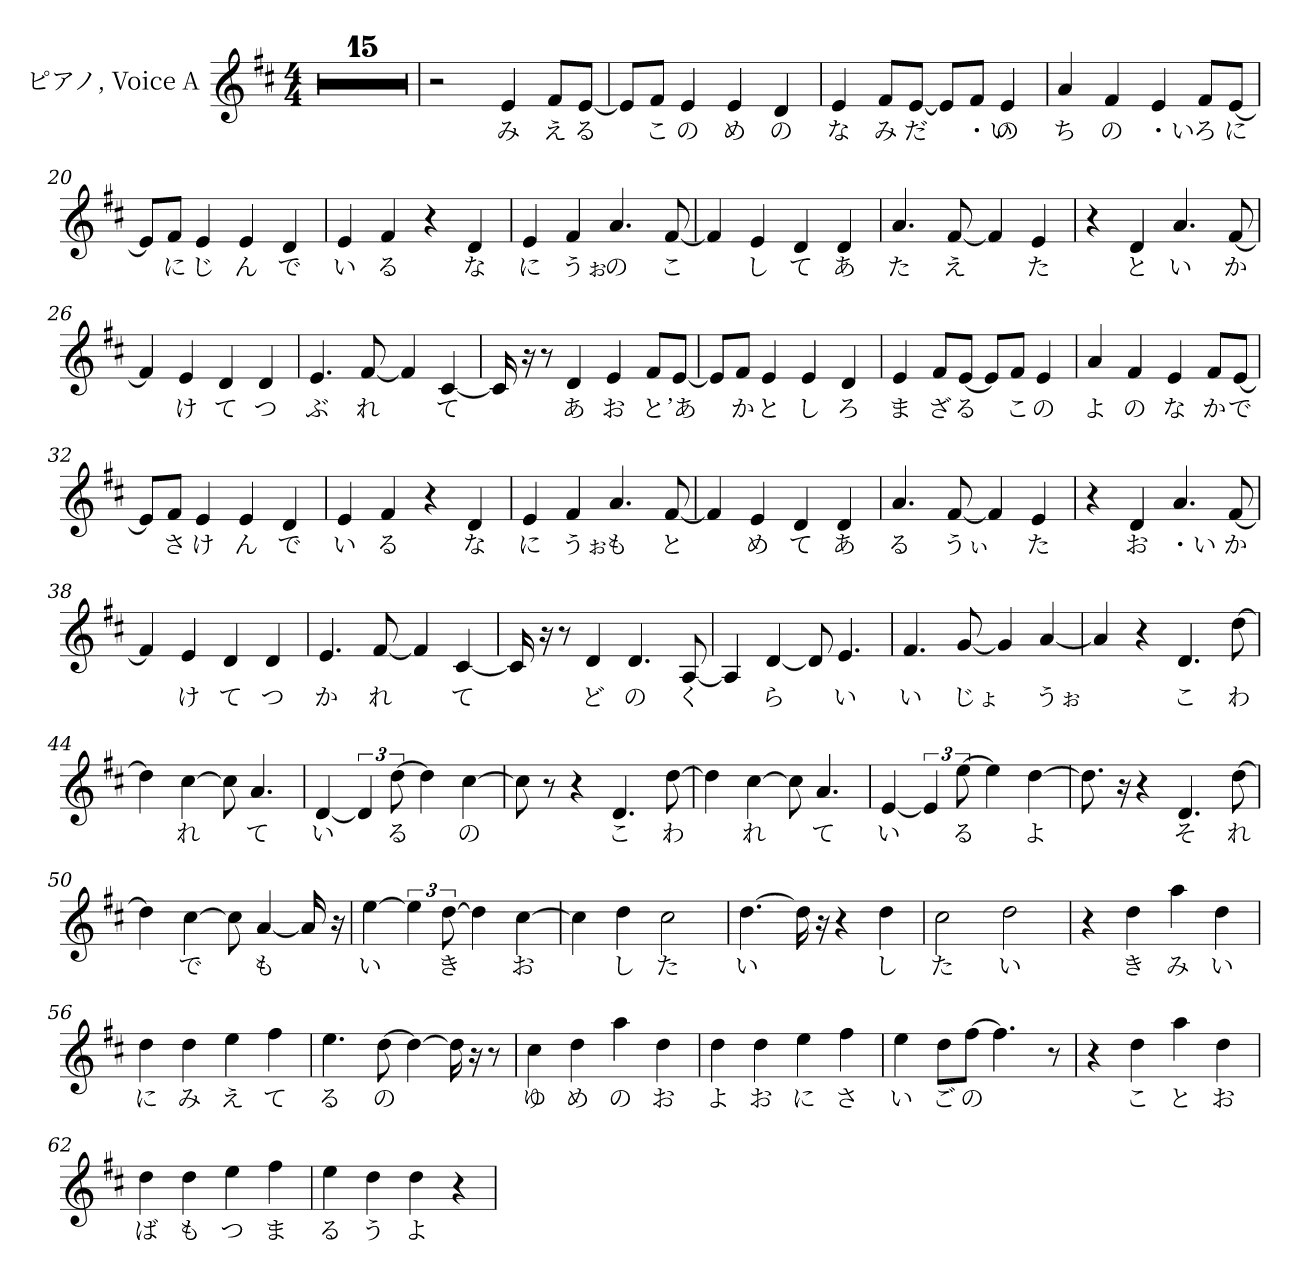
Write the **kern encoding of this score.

**kern	**text
*part1	*part1
*staff1	*staff1
*I"ピアノ, Voice A	*
*clefG2	*
*k[f#c#]	*
*M4/4	*
*MM200	*
=1	=1
1r	.
=2	=2
1r	.
=3	=3
1r	.
=4	=4
1r	.
=5	=5
1r	.
=6	=6
1r	.
=7	=7
1r	.
=8	=8
1r	.
=9	=9
1r	.
=10	=10
1r	.
=11	=11
1r	.
=12	=12
1r	.
=13	=13
1r	.
=14	=14
1r	.
=15	=15
1r	.
=16	=16
2r	.
!	!LO:LY:b
4e/	み
!	!LO:LY:b
8f#/L	え
!	!LO:LY:b
[8e/J	る
!!LO:LB:g=z
=17	=17
8e/L]	.
!	!LO:LY:b
8f#/J	こ
!	!LO:LY:b
4e/	の
!	!LO:LY:b
4e/	め
!	!LO:LY:b
4d/	の
=18	=18
!	!LO:LY:b
4e/	な
!	!LO:LY:b
8f#/L	み
!	!LO:LY:b
[8e/J	だ
8e/L]	.
!	!LO:LY:b
8f#/J	・い
!	!LO:LY:b
4e/	の
=19	=19
!	!LO:LY:b
4a/	ち
!	!LO:LY:b
4f#/	の
!	!LO:LY:b
4e/	・い
!	!LO:LY:b
8f#/L	ろ
!	!LO:LY:b
[8e/J	に
=20	=20
8e/L]	.
!	!LO:LY:b
8f#/J	に
!	!LO:LY:b
4e/	じ
!	!LO:LY:b
4e/	ん
!	!LO:LY:b
4d/	で
=21	=21
!	!LO:LY:b
4e/	い
!	!LO:LY:b
4f#/	る
4r	.
!	!LO:LY:b
4d/	な
=22	=22
!	!LO:LY:b
4e/	に
!	!LO:LY:b
4f#/	うぉ
!	!LO:LY:b
4.a/	の
!	!LO:LY:b
[8f#/	こ
=23	=23
4f#/]	.
!	!LO:LY:b
4e/	し
!	!LO:LY:b
4d/	て
!	!LO:LY:b
4d/	あ
!!LO:LB:g=z
=24	=24
!	!LO:LY:b
4.a/	た
!	!LO:LY:b
[8f#/	え
4f#/]	.
!	!LO:LY:b
4e/	た
=25	=25
4r	.
!	!LO:LY:b
4d/	と
!	!LO:LY:b
4.a/	い
!	!LO:LY:b
[8f#/	か
=26	=26
4f#/]	.
!	!LO:LY:b
4e/	け
!	!LO:LY:b
4d/	て
!	!LO:LY:b
4d/	つ
=27	=27
!	!LO:LY:b
4.e/	ぶ
!	!LO:LY:b
[8f#/	れ
4f#/]	.
!	!LO:LY:b
[4c#/	て
=28	=28
16c#/]	.
16r	.
8r	.
!	!LO:LY:b
4d/	あ
!	!LO:LY:b
4e/	お
!	!LO:LY:b
8f#/L	と
!	!LO:LY:b
[8e/J	’あ
=29	=29
8e/L]	.
!	!LO:LY:b
8f#/J	か
!	!LO:LY:b
4e/	と
!	!LO:LY:b
4e/	し
!	!LO:LY:b
4d/	ろ
=30	=30
!	!LO:LY:b
4e/	ま
!	!LO:LY:b
8f#/L	ざ
!	!LO:LY:b
[8e/J	る
8e/L]	.
!	!LO:LY:b
8f#/J	こ
!	!LO:LY:b
4e/	の
!!LO:LB:g=z
=31	=31
!	!LO:LY:b
4a/	よ
!	!LO:LY:b
4f#/	の
!	!LO:LY:b
4e/	な
!	!LO:LY:b
8f#/L	か
!	!LO:LY:b
[8e/J	で
=32	=32
8e/L]	.
!	!LO:LY:b
8f#/J	さ
!	!LO:LY:b
4e/	け
!	!LO:LY:b
4e/	ん
!	!LO:LY:b
4d/	で
=33	=33
!	!LO:LY:b
4e/	い
!	!LO:LY:b
4f#/	る
4r	.
!	!LO:LY:b
4d/	な
=34	=34
!	!LO:LY:b
4e/	に
!	!LO:LY:b
4f#/	うぉ
!	!LO:LY:b
4.a/	も
!	!LO:LY:b
[8f#/	と
=35	=35
4f#/]	.
!	!LO:LY:b
4e/	め
!	!LO:LY:b
4d/	て
!	!LO:LY:b
4d/	あ
=36	=36
!	!LO:LY:b
4.a/	る
!	!LO:LY:b
[8f#/	うぃ
4f#/]	.
!	!LO:LY:b
4e/	た
=37	=37
4r	.
!	!LO:LY:b
4d/	お
!	!LO:LY:b
4.a/	・い
!	!LO:LY:b
[8f#/	か
=38	=38
4f#/]	.
!	!LO:LY:b
4e/	け
!	!LO:LY:b
4d/	て
!	!LO:LY:b
4d/	つ
!!LO:LB:g=z
=39	=39
!	!LO:LY:b
4.e/	か
!	!LO:LY:b
[8f#/	れ
4f#/]	.
!	!LO:LY:b
[4c#/	て
=40	=40
16c#/]	.
16r	.
8r	.
!	!LO:LY:b
4d/	ど
!	!LO:LY:b
4.d/	の
!	!LO:LY:b
[8A/	く
=41	=41
4A/]	.
!	!LO:LY:b
[4d/	ら
8d/]	.
!	!LO:LY:b
4.e/	い
=42	=42
!	!LO:LY:b
4.f#/	い
!	!LO:LY:b
[8g/	じょ
4g/]	.
!	!LO:LY:b
[4a/	うぉ
=43	=43
4a/]	.
4r	.
!	!LO:LY:b
4.d/	こ
!	!LO:LY:b
[8dd\	わ
=44	=44
4dd\]	.
!	!LO:LY:b
[4cc#\	れ
8cc#\]	.
!	!LO:LY:b
4.a/	て
=45	=45
!	!LO:LY:b
[4d/	い
6d/]	.
!	!LO:LY:b
[12dd\	る
4dd\]	.
!	!LO:LY:b
[4cc#\	の
!!LO:LB:g=z
=46	=46
8cc#\]	.
8r	.
4r	.
!	!LO:LY:b
4.d/	こ
!	!LO:LY:b
[8dd\	わ
=47	=47
4dd\]	.
!	!LO:LY:b
[4cc#\	れ
8cc#\]	.
!	!LO:LY:b
4.a/	て
=48	=48
!	!LO:LY:b
[4e/	い
6e/]	.
!	!LO:LY:b
[12ee\	る
4ee\]	.
!	!LO:LY:b
[4dd\	よ
=49	=49
8.dd\]	.
16r	.
4r	.
!	!LO:LY:b
4.d/	そ
!	!LO:LY:b
[8dd\	れ
=50	=50
4dd\]	.
!	!LO:LY:b
[4cc#\	で
8cc#\]	.
!	!LO:LY:b
[4a/	も
16a/]	.
16r	.
=51	=51
!	!LO:LY:b
[4ee\	い
6ee\]	.
!	!LO:LY:b
[12dd\	き
4dd\]	.
!	!LO:LY:b
[4cc#\	お
=52	=52
4cc#\]	.
!	!LO:LY:b
4dd\	し
!	!LO:LY:b
2cc#\	た
=53	=53
!	!LO:LY:b
[4.dd\	い
16dd\]	.
16r	.
4r	.
!	!LO:LY:b
4dd\	し
!!LO:LB:g=z
=54	=54
!	!LO:LY:b
2cc#\	た
!	!LO:LY:b
2dd\	い
=55	=55
4r	.
!	!LO:LY:b
4dd\	き
!	!LO:LY:b
4aa\	み
!	!LO:LY:b
4dd\	い
=56	=56
!	!LO:LY:b
4dd\	に
!	!LO:LY:b
4dd\	み
!	!LO:LY:b
4ee\	え
!	!LO:LY:b
4ff#\	て
=57	=57
!	!LO:LY:b
4.ee\	る
!	!LO:LY:b
[8dd\	の
4dd\_	.
16dd\]	.
16r	.
8r	.
=58	=58
!	!LO:LY:b
4cc#\	ゆ
!	!LO:LY:b
4dd\	め
!	!LO:LY:b
4aa\	の
!	!LO:LY:b
4dd\	お
=59	=59
!	!LO:LY:b
4dd\	よ
!	!LO:LY:b
4dd\	お
!	!LO:LY:b
4ee\	に
!	!LO:LY:b
4ff#\	さ
=60	=60
!	!LO:LY:b
4ee\	い
!	!LO:LY:b
8dd\L	ご
!	!LO:LY:b
[8ff#\J	の
4.ff#\]	.
8r	.
=61	=61
4r	.
!	!LO:LY:b
4dd\	こ
!	!LO:LY:b
4aa\	と
!	!LO:LY:b
4dd\	お
=62	=62
!	!LO:LY:b
4dd\	ば
!	!LO:LY:b
4dd\	も
!	!LO:LY:b
4ee\	つ
!	!LO:LY:b
4ff#\	ま
!!LO:LB:g=z
=63	=63
!	!LO:LY:b
4ee\	る
!	!LO:LY:b
4dd\	う
!	!LO:LY:b
4dd\	よ
4r	.
=	=
*-	*-
